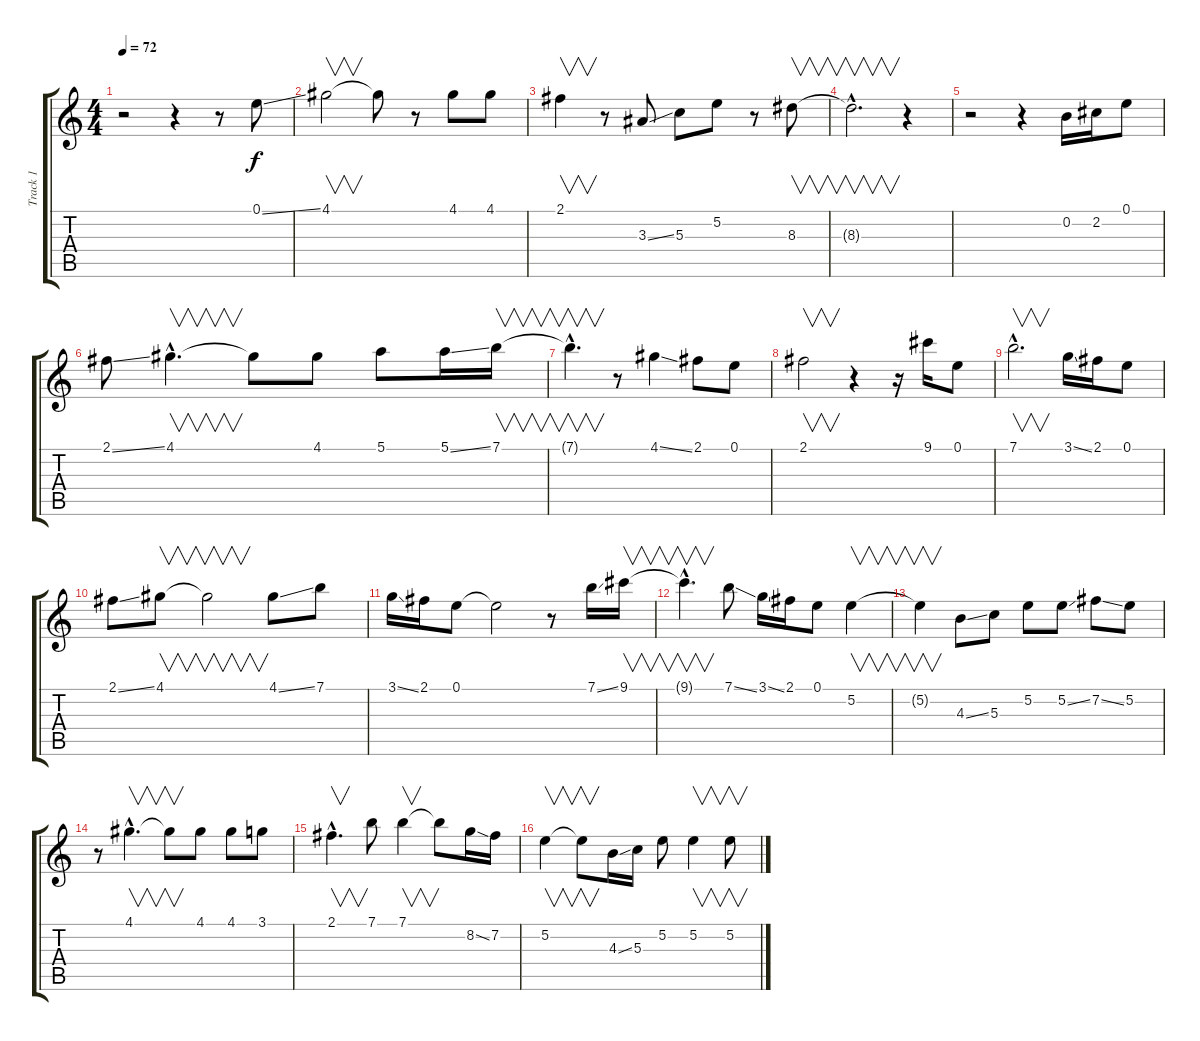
\track ("Track 1" "Track 1") {instrument acousticguitarnylon}
\staff {score tabs}
\tuning (E4 B3 G3 D3 A2 E2) {hide}
\ts (4 4)
\tempo 72
\clef g2
\ks c
r.2{dy f instrument acousticguitarnylon} r.4 r.8 0.1{ss}.8 |
4.1.2{v} 4.1{t}.8 r.8 4.1.8 4.1.8 |
2.1.4{v} r.8 3.3{ss}.8 5.3.8 5.2.8 r.8 8.3.8{v} |
8.3{hac t}.2{v d} r.4 |
r.2 r.4 0.2.16 2.2.16 0.1.8 |
2.1{ss}.8 4.1{hac}.4{v d} 4.1{t}.8 4.1.8 5.1.8 5.1{ss}.16 7.1.16{v} |
7.1{hac t}.4{v d} r.8 4.1{ss}.4 2.1.8 0.1.8 |
2.1.2{v} r.4 r.16 9.1.16 0.1.8 |
7.1{hac}.2{v d} 3.1{ss}.16 2.1.16 0.1.8 |
2.1{ss}.8 4.1.8{v} 4.1{t}.2{v} 4.1{ss}.8 7.1.8 |
3.1{ss}.16 2.1.16 0.1.8 0.1{t}.2 r.8 7.1{ss}.16 9.1.16{v} |
9.1{hac t}.4{v d} 7.1{ss}.8 3.1{ss}.16 2.1.16 0.1.8 5.2.4{v} |
5.2{t}.4{v} 4.3{ss}.8 5.3.8 5.2.8 5.2{ss}.8 7.2{ss}.8 5.2.8 |
r.8 4.1{hac}.4{v d} 4.1{t}.8{v} 4.1.8 4.1.8 3.1.8 |
2.1{hac}.4{v d} 7.1.8 7.1.4{v} 7.1{t}.8 8.2{ss}.16 7.2.16 |
5.2.4{v} 5.2{t}.8{v} 4.3{ss}.16 5.3.16 5.2.8 5.2.4{v} 5.2.8{v}
